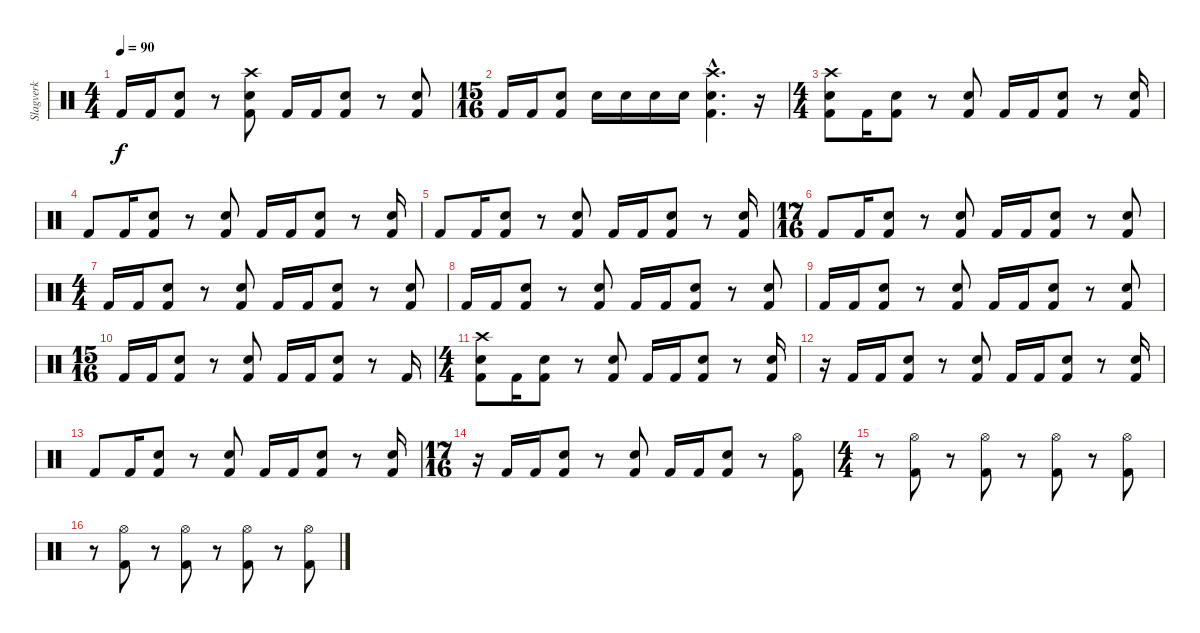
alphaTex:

\track ("Slagverk" "Slagverk") {instrument percussion}
\staff {score}
\articulation defaults
\ts (4 4)
\tempo 90
\clef neutral
\ks c "Kick (hit) 2".16{dy f} "Kick (hit) 2".16
("Electric Snare (hit)" "Kick (hit) 2").8 r.8 ("Crash high (hit)" "Electric Snare (hit)" "Kick (hit) 2").8 "Kick (hit) 2".16 "Kick (hit) 2".16 ("Electric Snare (hit)" "Kick (hit) 2").8 r.8 ("Electric Snare (hit)" "Kick (hit) 2").8 |
\ts (15 16)
"Kick (hit) 2".16 "Kick (hit) 2".16 ("Electric Snare (hit)" "Kick (hit) 2").8 "Electric Snare (hit)".16 "Electric Snare (hit)".16 "Electric Snare (hit)".16 "Electric Snare (hit)".16 ("Crash high (hit)"{hac} "Electric Snare (hit)"{hac} "Kick (hit) 2"{hac}).4{d} r.16 |
\ts (4 4)
("Crash high (hit)" "Electric Snare (hit)" "Kick (hit) 2").8 "Kick (hit) 2".16 ("Electric Snare (hit)" "Kick (hit) 2").8 r.8 ("Electric Snare (hit)" "Kick (hit) 2").8 "Kick (hit) 2".16 "Kick (hit) 2".16 ("Electric Snare (hit)" "Kick (hit) 2").8 r.8 ("Electric Snare (hit)" "Kick (hit) 2").16 |
"Kick (hit) 2".8 "Kick (hit) 2".16 ("Electric Snare (hit)" "Kick (hit) 2").8 r.8 ("Electric Snare (hit)" "Kick (hit) 2").8 "Kick (hit) 2".16 "Kick (hit) 2".16 ("Electric Snare (hit)" "Kick (hit) 2").8 r.8 ("Electric Snare (hit)" "Kick (hit) 2").16 |
"Kick (hit) 2".8 "Kick (hit) 2".16 ("Electric Snare (hit)" "Kick (hit) 2").8 r.8 ("Electric Snare (hit)" "Kick (hit) 2").8 "Kick (hit) 2".16 "Kick (hit) 2".16 ("Electric Snare (hit)" "Kick (hit) 2").8 r.8 ("Electric Snare (hit)" "Kick (hit) 2").16 |
\ts (17 16)
"Kick (hit) 2".8 "Kick (hit) 2".16 ("Electric Snare (hit)" "Kick (hit) 2").8 r.8 ("Electric Snare (hit)" "Kick (hit) 2").8 "Kick (hit) 2".16 "Kick (hit) 2".16 ("Electric Snare (hit)" "Kick (hit) 2").8 r.8 ("Electric Snare (hit)" "Kick (hit) 2").8 |
\ts (4 4)
"Kick (hit) 2".16 "Kick (hit) 2".16 ("Electric Snare (hit)" "Kick (hit) 2").8 r.8 ("Electric Snare (hit)" "Kick (hit) 2").8 "Kick (hit) 2".16 "Kick (hit) 2".16 ("Electric Snare (hit)" "Kick (hit) 2").8 r.8 ("Electric Snare (hit)" "Kick (hit) 2").8 |
"Kick (hit) 2".16 "Kick (hit) 2".16 ("Electric Snare (hit)" "Kick (hit) 2").8 r.8 ("Electric Snare (hit)" "Kick (hit) 2").8 "Kick (hit) 2".16 "Kick (hit) 2".16 ("Electric Snare (hit)" "Kick (hit) 2").8 r.8 ("Electric Snare (hit)" "Kick (hit) 2").8 |
"Kick (hit) 2".16 "Kick (hit) 2".16 ("Electric Snare (hit)" "Kick (hit) 2").8 r.8 ("Electric Snare (hit)" "Kick (hit) 2").8 "Kick (hit) 2".16 "Kick (hit) 2".16 ("Electric Snare (hit)" "Kick (hit) 2").8 r.8 ("Electric Snare (hit)" "Kick (hit) 2").8 |
\ts (15 16)
"Kick (hit) 2".16 "Kick (hit) 2".16 ("Electric Snare (hit)" "Kick (hit) 2").8 r.8 ("Electric Snare (hit)" "Kick (hit) 2").8 "Kick (hit) 2".16 "Kick (hit) 2".16 ("Electric Snare (hit)" "Kick (hit) 2").8 r.8 "Kick (hit) 2".16 |
\ts (4 4)
("Crash high (hit)" "Electric Snare (hit)" "Kick (hit) 2").8 "Kick (hit) 2".16 ("Electric Snare (hit)" "Kick (hit) 2").8 r.8 ("Electric Snare (hit)" "Kick (hit) 2").8 "Kick (hit) 2".16 "Kick (hit) 2".16 ("Electric Snare (hit)" "Kick (hit) 2").8 r.8 ("Electric Snare (hit)" "Kick (hit) 2").16 |
r.16 "Kick (hit) 2".16 "Kick (hit) 2".16 ("Electric Snare (hit)" "Kick (hit) 2").8 r.8 ("Electric Snare (hit)" "Kick (hit) 2").8 "Kick (hit) 2".16 "Kick (hit) 2".16 ("Electric Snare (hit)" "Kick (hit) 2").8 r.8 ("Electric Snare (hit)" "Kick (hit) 2").16 |
"Kick (hit) 2".8 "Kick (hit) 2".16 ("Electric Snare (hit)" "Kick (hit) 2").8 r.8 ("Electric Snare (hit)" "Kick (hit) 2").8 "Kick (hit) 2".16 "Kick (hit) 2".16 ("Electric Snare (hit)" "Kick (hit) 2").8 r.8 ("Electric Snare (hit)" "Kick (hit) 2").16 |
\ts (17 16)
r.16 "Kick (hit) 2".16 "Kick (hit) 2".16 ("Electric Snare (hit)" "Kick (hit) 2").8 r.8 ("Electric Snare (hit)" "Kick (hit) 2").8 "Kick (hit) 2".16 "Kick (hit) 2".16 ("Electric Snare (hit)" "Kick (hit) 2").8 r.8 ("Hi-Hat (open)" "Kick (hit) 2").8 |
\ts (4 4)
r.8 ("Hi-Hat (open)" "Kick (hit) 2").8 r.8 ("Hi-Hat (open)" "Kick (hit) 2").8 r.8 ("Hi-Hat (open)" "Kick (hit) 2").8 r.8 ("Hi-Hat (open)" "Kick (hit) 2").8 |
r.8 ("Hi-Hat (open)" "Kick (hit) 2").8 r.8 ("Hi-Hat (open)" "Kick (hit) 2").8 r.8 ("Hi-Hat (open)" "Kick (hit) 2").8 r.8 ("Hi-Hat (open)" "Kick (hit) 2").8
